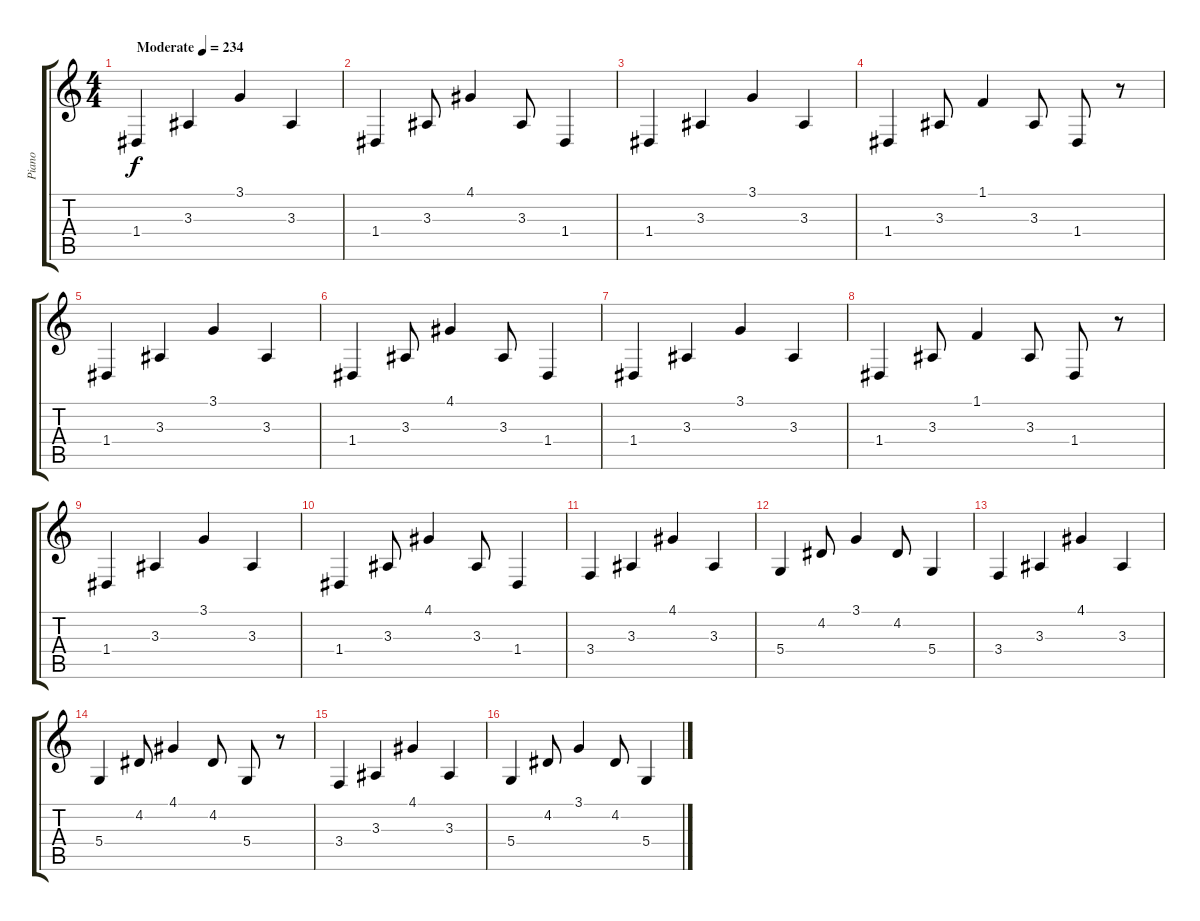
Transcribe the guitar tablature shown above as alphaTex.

\track ("Piano" "Piano") {instrument brightacousticpiano}
\staff {score tabs}
\tuning (E4 B3 G3 D3 A2 E2) {hide}
\ts (4 4)
\tempo (234 "Moderate")
\clef g2
\ks c
1.4.4{dy f instrument brightacousticpiano} 3.3.4 3.1.4 3.3.4 |
1.4.4 3.3.8 4.1.4 3.3.8 1.4.4 |
1.4.4 3.3.4 3.1.4 3.3.4 |
1.4.4 3.3.8 1.1.4 3.3.8 1.4.8 r.8 |
1.4.4 3.3.4 3.1.4 3.3.4 |
1.4.4 3.3.8 4.1.4 3.3.8 1.4.4 |
1.4.4 3.3.4 3.1.4 3.3.4 |
1.4.4 3.3.8 1.1.4 3.3.8 1.4.8 r.8 |
1.4.4 3.3.4 3.1.4 3.3.4 |
1.4.4 3.3.8 4.1.4 3.3.8 1.4.4 |
3.4.4 3.3.4 4.1.4 3.3.4 |
5.4.4 4.2.8 3.1.4 4.2.8 5.4.4 |
3.4.4 3.3.4 4.1.4 3.3.4 |
5.4.4 4.2.8 4.1.4 4.2.8 5.4.8 r.8 |
3.4.4 3.3.4 4.1.4 3.3.4 |
5.4.4 4.2.8 3.1.4 4.2.8 5.4.4
